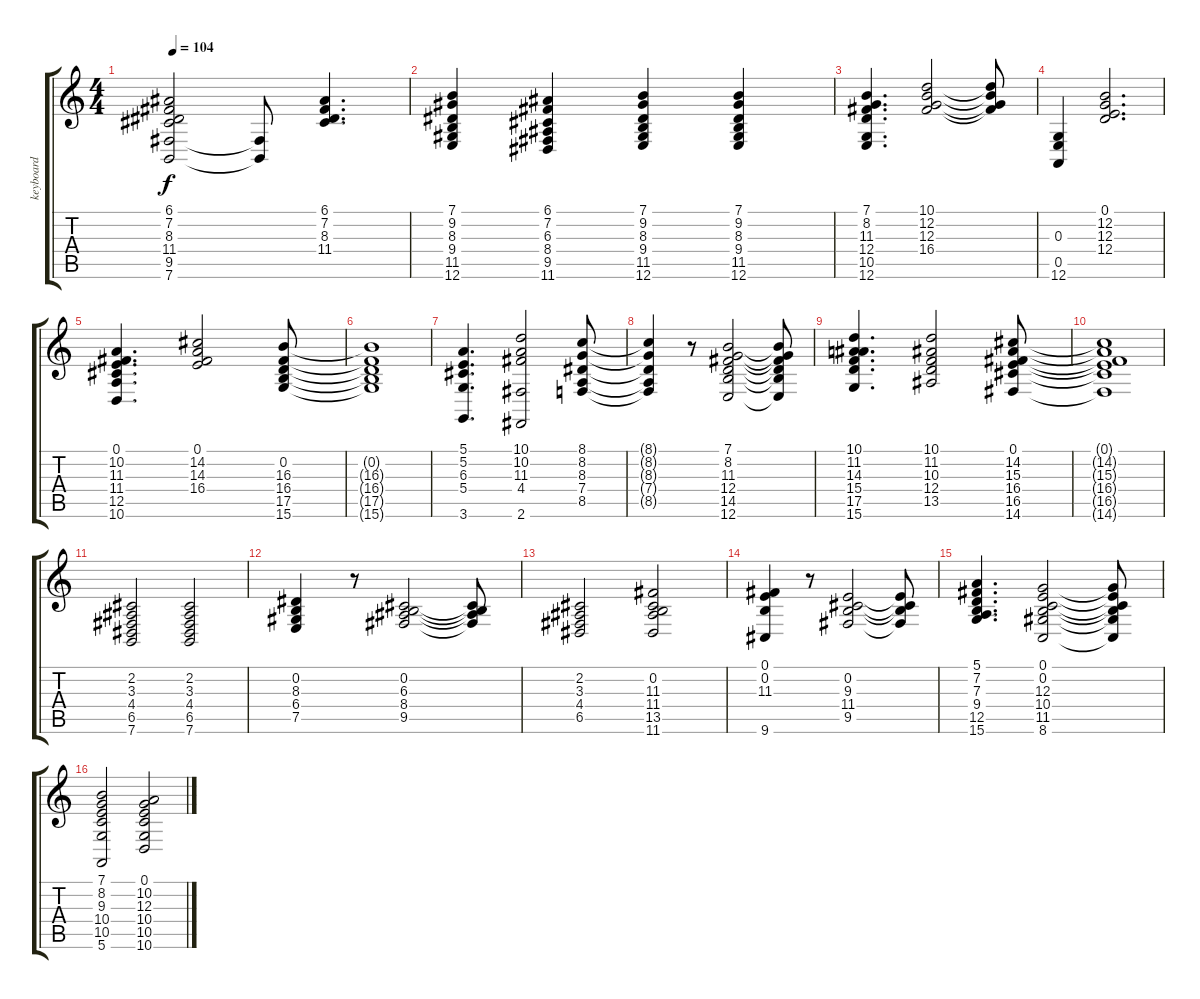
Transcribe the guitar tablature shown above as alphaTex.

\track ("keyboard" "keyboard") {instrument electricpiano2}
\staff {score tabs}
\tuning (E4 B3 G3 D3 A2 E2) {hide}
\ts (4 4)
\tempo 104
\clef g2
\ks c
(6.1 7.2 8.3 11.4 9.5 7.6).2{dy f} (9.5{t} 7.6{t}).8 (6.1 7.2 8.3 11.4).4{d} |
(7.1 9.2 8.3 9.4 11.5 12.6).4 (6.1 7.2 6.3 8.4 9.5 11.6).4 (7.1 9.2 8.3 9.4 11.5 12.6).4 (7.1 9.2 8.3 9.4 11.5 12.6).4 |
(7.1 8.2 11.3 12.4 10.5 12.6).4{d} (10.1 12.2 12.3 16.4).2 (10.1{t} 12.2{t} 12.3{t} 16.4{t}).8 |
(0.3 0.5 12.6).4 (0.1 12.2 12.3 12.4).2{d} |
(0.1 10.2 11.3 11.4 12.5 10.6).4{d} (0.1 14.2 14.3 16.4).2 (0.2 16.3 16.4 17.5 15.6).8 |
(0.2{t} 16.3{t} 16.4{t} 17.5{t} 15.6{t}).1 |
(5.1 5.2 6.3 5.4 3.6).4{d} (10.1 10.2 11.3 4.4 2.6).2 (8.1 8.2 8.3 7.4 8.5).8 |
(8.1{t} 8.2{t} 8.3{t} 7.4{t} 8.5{t}).4 r.8 (7.1 8.2 11.3 12.4 14.5 12.6).2 (7.1{t} 8.2{t} 11.3{t} 12.4{t} 14.5{t} 12.6{t}).8 |
(10.1 11.2 14.3 15.4 17.5 15.6).4{d} (10.1 11.2 10.3 12.4 13.5).2 (0.1 14.2 15.3 16.4 16.5 14.6).8 |
(0.1{t} 14.2{t} 15.3{t} 16.4{t} 16.5{t} 14.6{t}).1 |
(2.2 3.3 4.4 6.5 7.6).2 (2.2 3.3 4.4 6.5 7.6).2 |
(0.2 8.3 6.4 7.5).4 r.8 (0.2 6.3 8.4 9.5).2 (0.2{t} 6.3{t} 8.4{t} 9.5{t}).8 |
(2.2 3.3 4.4 6.5).2 (0.2 11.3 11.4 13.5 11.6).2 |
(0.1 0.2 11.3 9.6).4 r.8 (0.2 9.3 11.4 9.5).2 (0.2{t} 9.3{t} 11.4{t} 9.5{t}).8 |
(5.1 7.2 7.3 9.4 12.5 15.6).4{d} (0.1 0.2 12.3 10.4 11.5 8.6).2 (0.1{t} 0.2{t} 12.3{t} 10.4{t} 11.5{t} 8.6{t}).8 |
(7.1 8.2 9.3 10.4 10.5 5.6).2 (0.1 10.2 12.3 10.4 10.5 10.6).2
